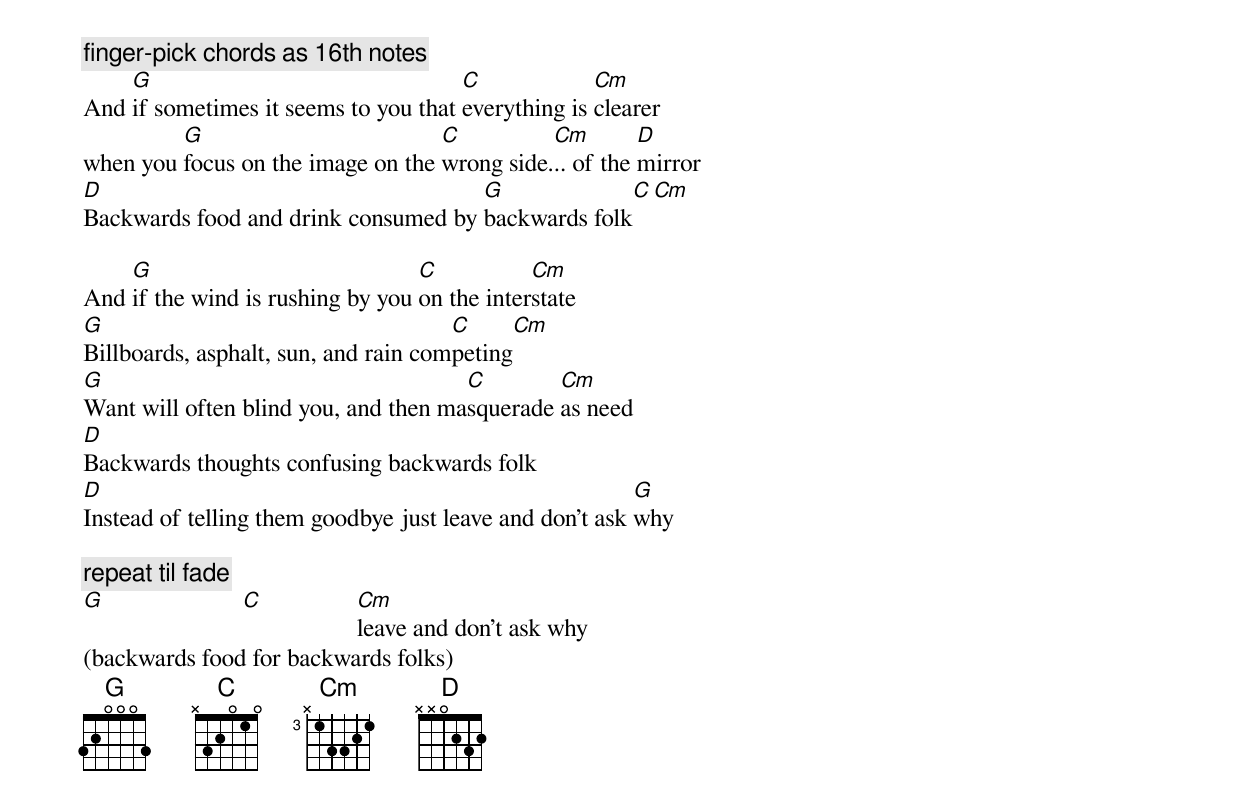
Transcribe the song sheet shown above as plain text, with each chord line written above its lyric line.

[finger-pick chords as 16th notes]
    G                                 C             Cm
And if sometimes it seems to you that everything is clearer
         G                         C          Cm        D
when you focus on the image on the wrong side... of the mirror
D                                    G                  C       Cm
Backwards food and drink consumed by backwards folk

    G                             C           Cm
And if the wind is rushing by you on the interstate
G                                     C        Cm
Billboards, asphalt, sun, and rain competing
G                                     C        Cm
Want will often blind you, and then masquerade as need
D
Backwards thoughts confusing backwards folk
D                                                        G
Instead of telling them goodbye just leave and don't ask why

[repeat til fade]
G                     C              Cm
                                     leave and don't ask why
(backwards food for backwards folks)
